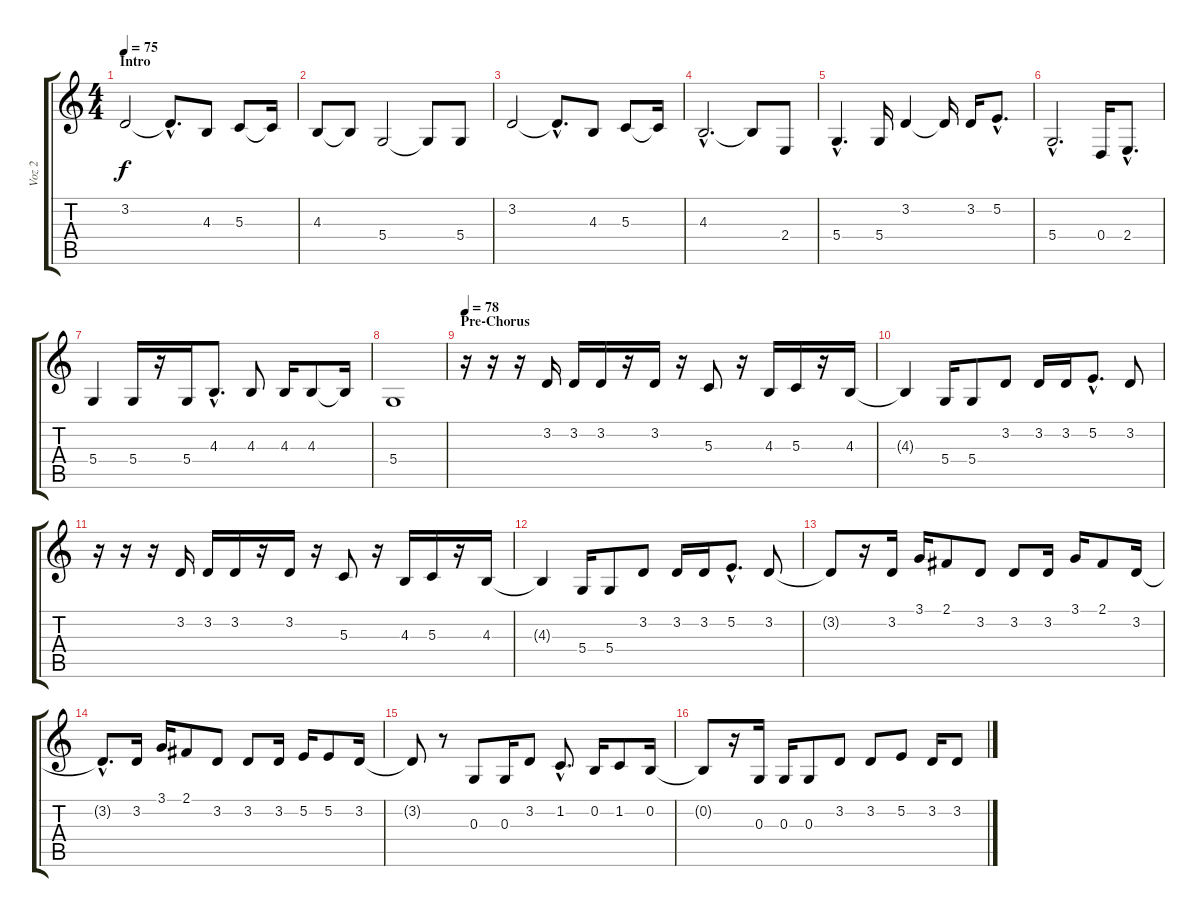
\track ("Voz 2" "Voz 2") {instrument voiceoohs}
\staff {score tabs}
\tuning (E4 B3 G3 D3 A2 E2) {hide}
\ts (4 4)
\section ("" "Intro")
\tempo 75
\clef g2
\ks c
3.2.2{dy f instrument voiceoohs} 3.2{hac t}.8{d} 4.3.8 5.3.8 5.3{t}.16 |
4.3.8 4.3{t}.8 5.4.2 5.4{t}.8 5.4.8 |
3.2.2 3.2{hac t}.8{d} 4.3.8 5.3.8 5.3{t}.16 |
4.3{hac}.2{d} 4.3{t}.8 2.4.8 |
5.4{hac}.4{d} 5.4.16 3.2.4 3.2{t}.16 3.2.16 5.2{hac}.8{d} |
5.4{hac}.2{d} 0.4.16 2.4{hac}.8{d} |
5.4.4 5.4.16 r.16 5.4.16 4.3{hac}.8{d} 4.3.8 4.3.16 4.3.8 4.3{t}.16 |
5.4.1 |
\section ("" "Pre-Chorus")
\tempo 78
r.16 r.16 r.16 3.2.16 3.2.16 3.2.16 r.16 3.2.16 r.16 5.3.8 r.16 4.3.16 5.3.16 r.16 4.3.16 |
4.3{t}.4 5.4.16 5.4.8 3.2.8 3.2.16 3.2.16 5.2{hac}.8{d} 3.2.8 |
r.16 r.16 r.16 3.2.16 3.2.16 3.2.16 r.16 3.2.16 r.16 5.3.8 r.16 4.3.16 5.3.16 r.16 4.3.16 |
4.3{t}.4 5.4.16 5.4.8 3.2.8 3.2.16 3.2.16 5.2{hac}.8{d} 3.2.8 |
3.2{t}.8 r.16 3.2.16 3.1.16 2.1.8 3.2.8 3.2.8 3.2.16 3.1.16 2.1.8 3.2.16 |
3.2{hac t}.8{d} 3.2.16 3.1.16 2.1.8 3.2.8 3.2.8 3.2.16 5.2.16 5.2.8 3.2.16 |
3.2{t}.8 r.8 0.3.8 0.3.16 3.2.8 1.2{hac}.8{d} 0.2.16 1.2.8 0.2.16 |
0.2{t}.8 r.16 0.3.16 0.3.16 0.3.8 3.2.8 3.2.8 5.2.8 3.2.16 3.2.8
